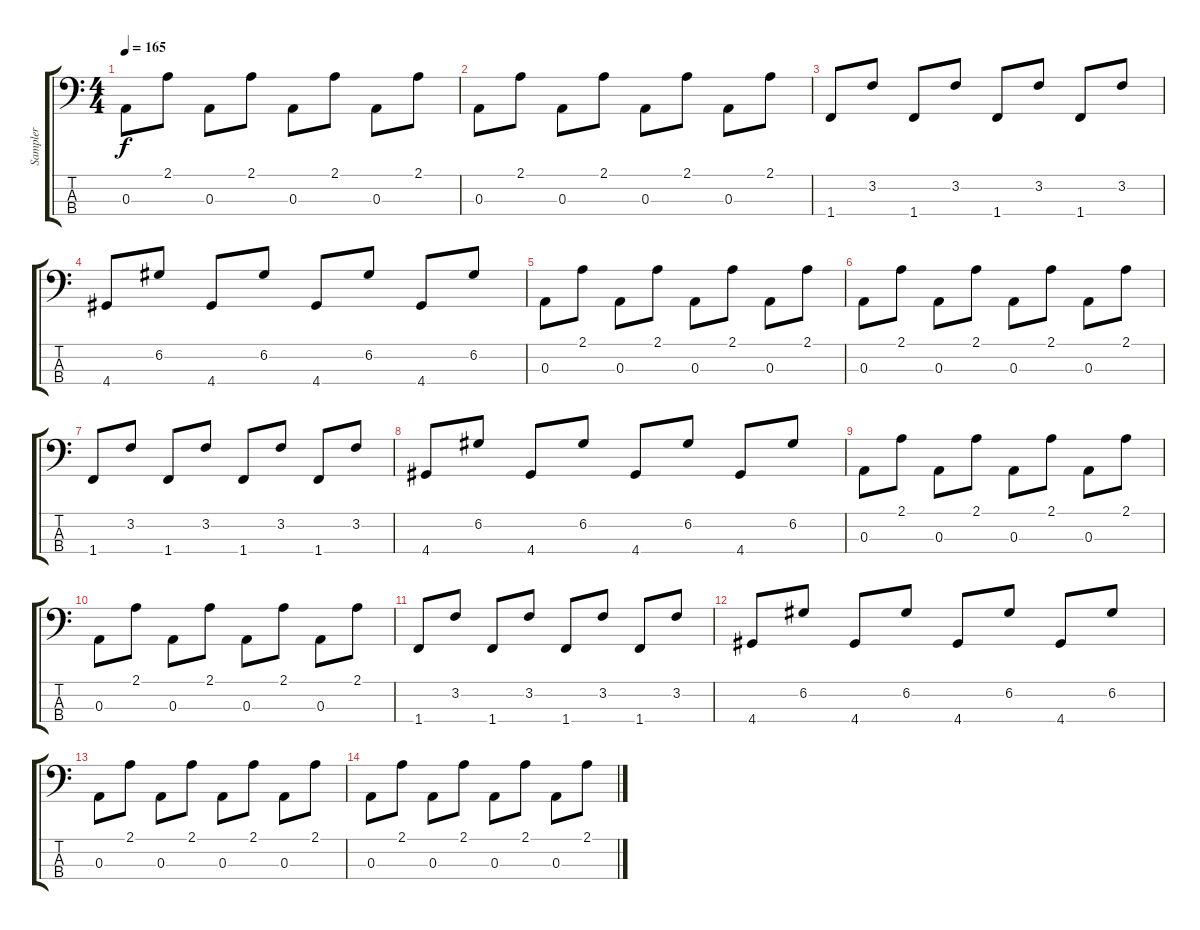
\track ("Sampler" "Sampler") {instrument synthbass2}
\staff {score tabs}
\tuning (G2 D2 A1 E1) {hide}
\ts (4 4)
\tempo 165
\clef f4
\ks c
0.3.8{dy f} 2.1.8 0.3.8 2.1.8 0.3.8 2.1.8 0.3.8 2.1.8 |
0.3.8 2.1.8 0.3.8 2.1.8 0.3.8 2.1.8 0.3.8 2.1.8 |
1.4.8 3.2.8 1.4.8 3.2.8 1.4.8 3.2.8 1.4.8 3.2.8 |
4.4.8 6.2.8 4.4.8 6.2.8 4.4.8 6.2.8 4.4.8 6.2.8 |
0.3.8 2.1.8 0.3.8 2.1.8 0.3.8 2.1.8 0.3.8 2.1.8 |
0.3.8 2.1.8 0.3.8 2.1.8 0.3.8 2.1.8 0.3.8 2.1.8 |
1.4.8 3.2.8 1.4.8 3.2.8 1.4.8 3.2.8 1.4.8 3.2.8 |
4.4.8 6.2.8 4.4.8 6.2.8 4.4.8 6.2.8 4.4.8 6.2.8 |
0.3.8 2.1.8 0.3.8 2.1.8 0.3.8 2.1.8 0.3.8 2.1.8 |
0.3.8 2.1.8 0.3.8 2.1.8 0.3.8 2.1.8 0.3.8 2.1.8 |
1.4.8 3.2.8 1.4.8 3.2.8 1.4.8 3.2.8 1.4.8 3.2.8 |
4.4.8 6.2.8 4.4.8 6.2.8 4.4.8 6.2.8 4.4.8 6.2.8 |
0.3.8 2.1.8 0.3.8 2.1.8 0.3.8 2.1.8 0.3.8 2.1.8 |
0.3.8 2.1.8 0.3.8 2.1.8 0.3.8 2.1.8 0.3.8 2.1.8
